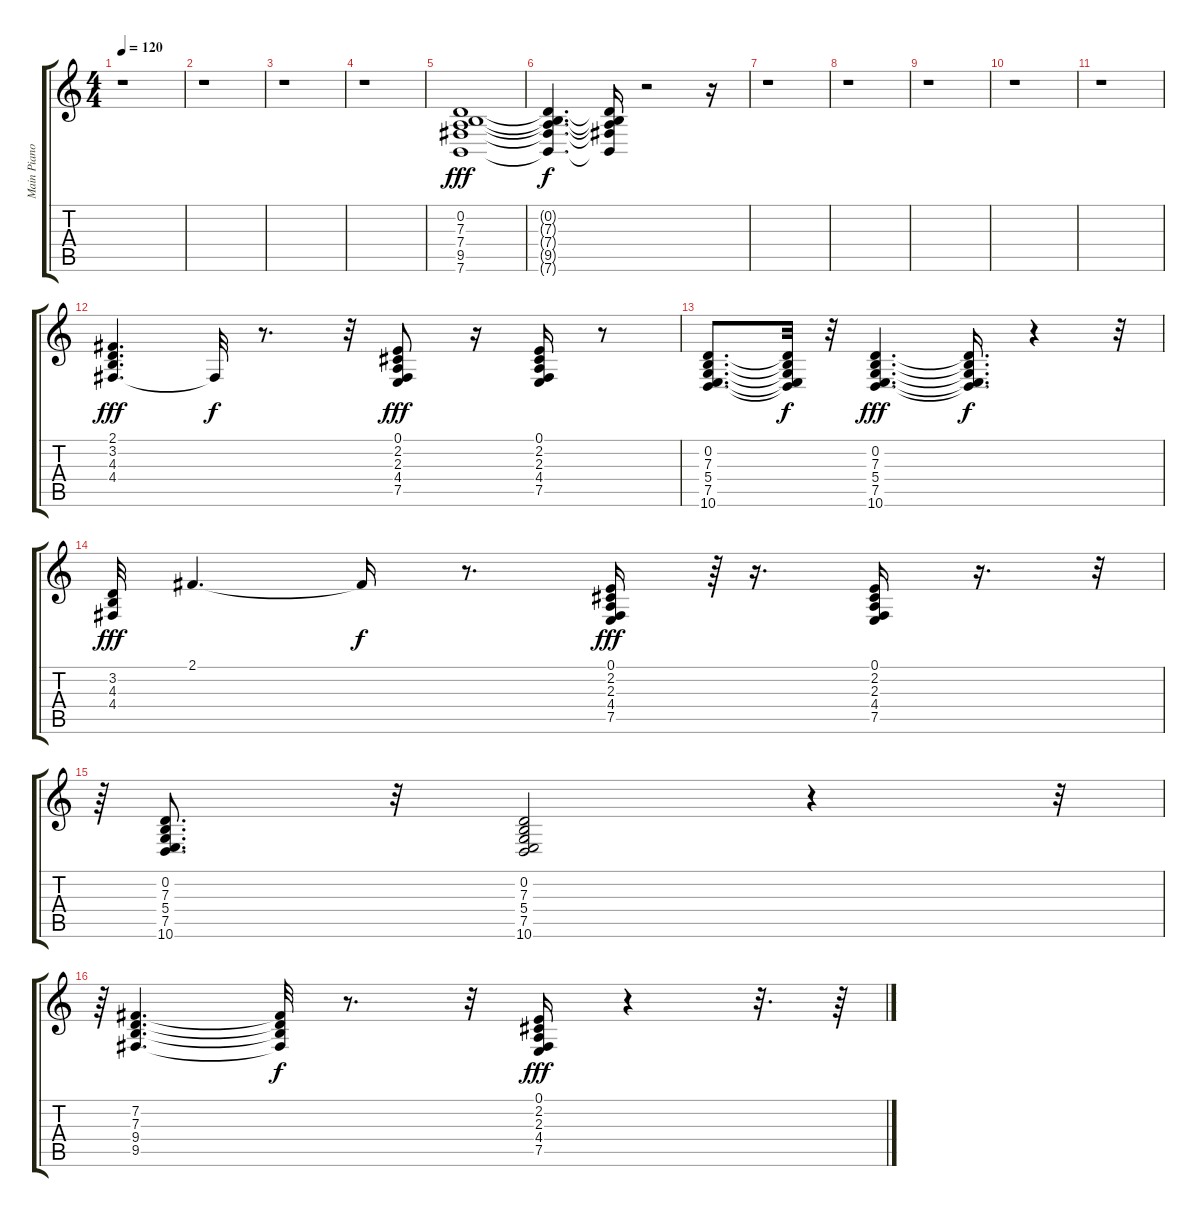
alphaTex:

\track ("Main Piano" "Main Piano") {instrument brightacousticpiano}
\staff {score tabs}
\tuning (E4 B3 G3 D3 A2 E2) {hide}
\ts (4 4)
\tempo 120
\clef g2
\ks c
r.1{dy fff} |
r.1 |
r.1 |
r.1 |
(0.2 7.3 7.4 9.5 7.6).1 |
(0.2{t} 7.3{t} 7.4{t} 9.5{t} 7.6{t}).4{d dy f} (0.2{t} 7.3{t} 7.4{t} 9.5{t} 7.6{t}).16 r.2 r.16 |
r.1 |
r.1 |
r.1 |
r.1 |
r.1 |
(2.1 3.2 4.3 4.4).4{d dy fff} 4.4{t}.32{dy f} r.8{d} r.32 (0.1 2.2 2.3 4.4 7.5).8{dy fff} r.16 (0.1 2.2 2.3 4.4 7.5).16 r.8 |
(0.2 7.3 5.4 7.5 10.6).8{d} (0.2{t} 7.3{t} 5.4{t} 7.5{t} 10.6{t}).32{dy f} r.32 (0.2 7.3 5.4 7.5 10.6).4{d dy fff} (0.2{t} 7.3{t} 5.4{t} 7.5{t} 10.6{t}).16{d dy f} r.4 r.32 |
(3.2 4.3 4.4).32{dy fff} 2.1.4{d} 2.1{t}.16{dy f} r.8{d} (0.1 2.2 2.3 4.4 7.5).16{dy fff} r.64{tu (3 2)} r.16{d} (0.1 2.2 2.3 4.4 7.5).16 r.16{d} r.32{tu (3 2)} |
r.64{tu (3 2)} (0.2 7.3 5.4 7.5 10.6).8{d} r.32 (0.2 7.3 5.4 7.5 10.6).2 r.4 r.32{tu (3 2)} |
r.64{tu (3 2)} (7.2 7.3 9.4 9.5).4{d} (7.2{t} 7.3{t} 9.4{t} 9.5{t}).32{dy f} r.8{d} r.32 (0.1 2.2 2.3 4.4 7.5).16{dy fff} r.4 r.32{d} r.64
